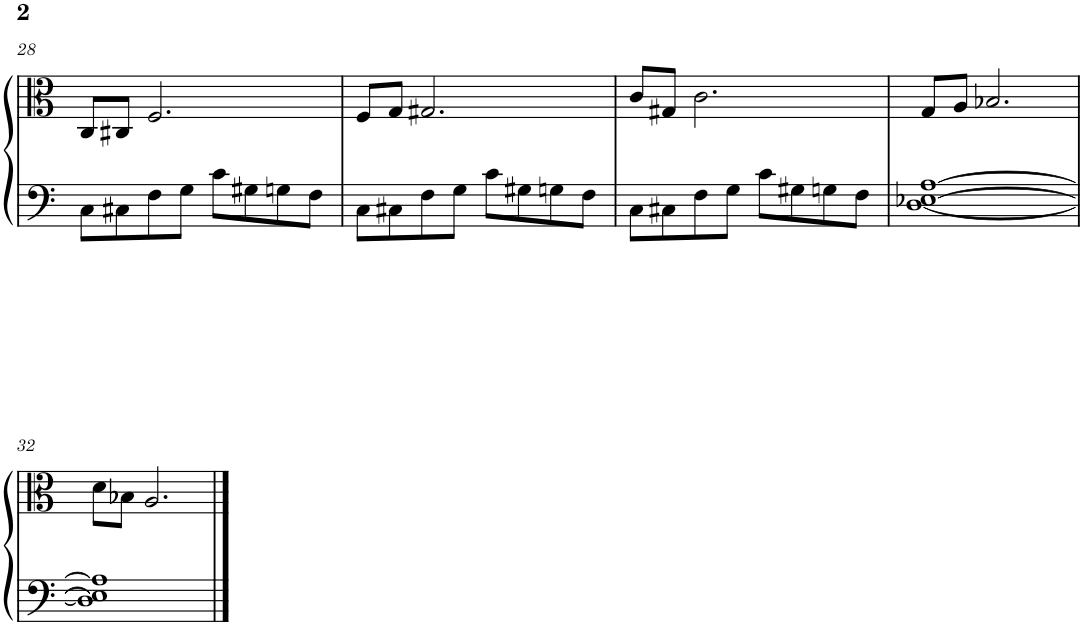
**kern	**kern
*part1	*part1
*staff2	*staff1
*I"Organ	*
*I'Org.	*
!!LO:PB:g=z
*clefF4	*clefC3
*k[]	*k[]
*M4/4	*M4/4
=28	=28
8C\L	8C/L
8C#X\	8C#X/J
8F\	2.F/
8G\J	.
8c\L	.
8G#X\	.
8Gn\	.
8F\J	.
=29	=29
8C\L	8F/L
8C#X\	8G/J
8F\	2.G#X/
8G\J	.
8c\L	.
8G#X\	.
8Gn\	.
8F\J	.
=30	=30
8C\L	8c/L
8C#X\	8G#X/J
8F\	2.c\
8G\J	.
8c\L	.
8G#X\	.
8Gn\	.
8F\J	.
=31	=31
[1D [1E-X [1A	8G/L
.	8A/J
.	2.B-X/
!!LO:LB:g=z
=32	=32
1D] 1E-] 1A]	8d\L
.	8B-X\J
.	2.A/
==	==
*-	*-
